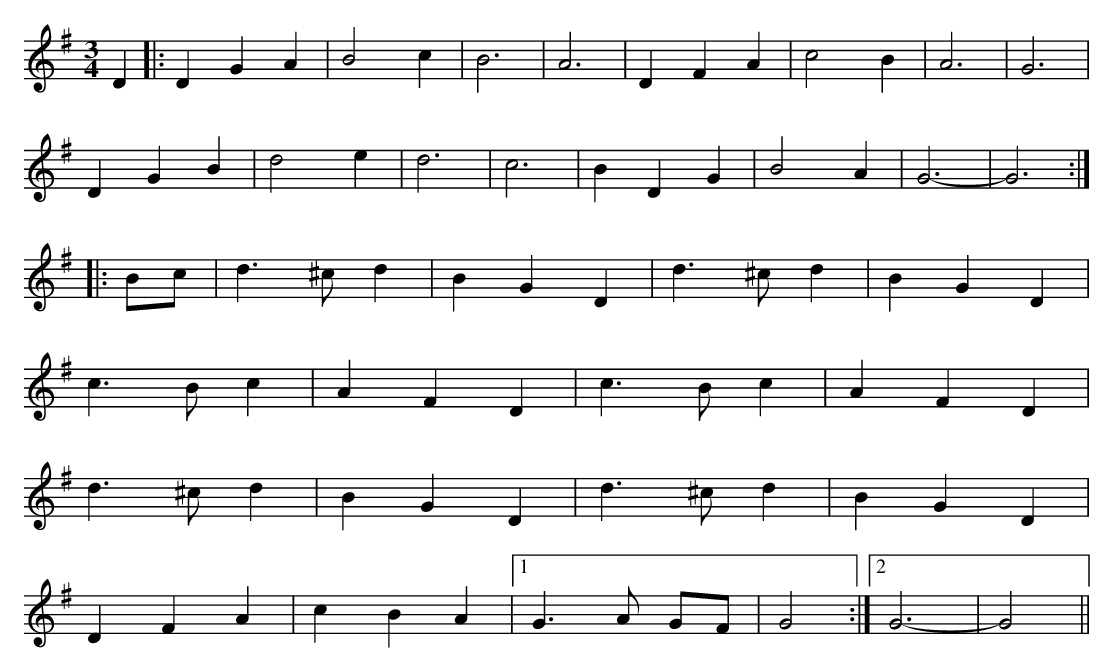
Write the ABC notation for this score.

X:1
M:3/4
K:G
D2|:D2G2A2|B4c2|B6|A6|D2F2A2|c4B2|A6|G6|
D2G2B2|d4e2|d6|c6|B2D2 G2|B4A2|G6 -| G6:|
|:Bc |d3 ^cd2|B2G2D2|d3^cd2|B2G2D2|
c3Bc2|A2F2D2|c3Bc2|A2F2D2|
d3^cd2|B2G2D2|d3^cd2|B2G2D2|
D2F2A2|c2B2A2|1 G3 A GF | G4 :|2 G6- | G4||
